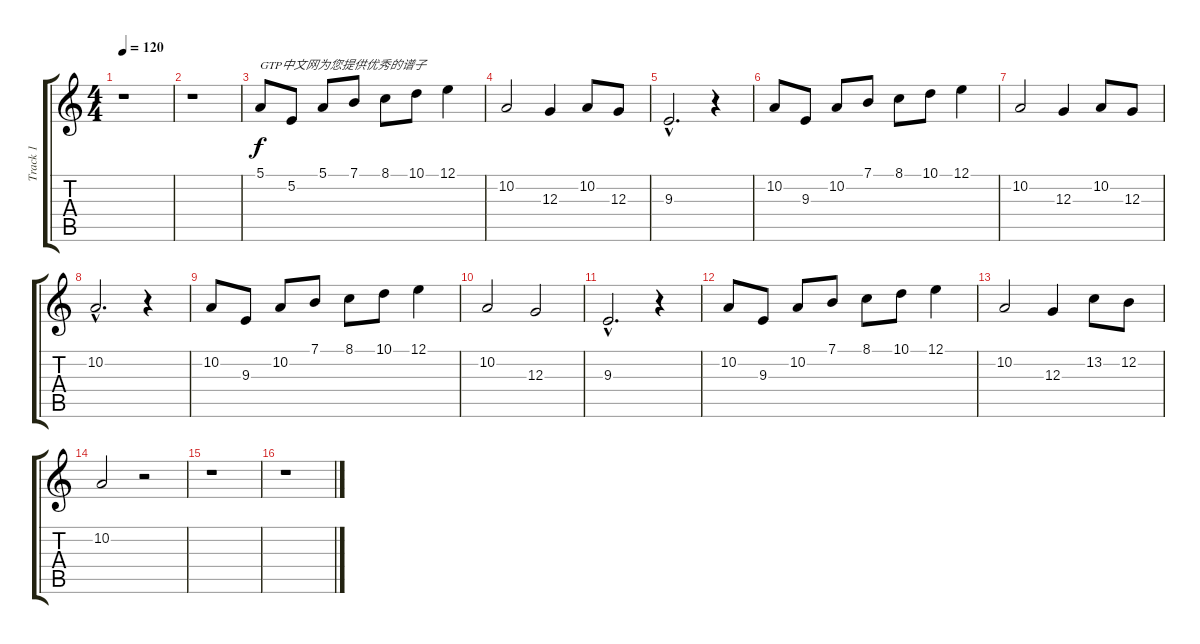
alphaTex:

\track ("Track 1" "Track 1") {instrument stringensemble2}
\staff {score tabs}
\tuning (E4 B3 G3 D3 A2 E2) {hide}
\ts (4 4)
\tempo 120
\clef g2
\ks c
r.1{dy f instrument stringensemble2} |
r.1 |
5.1.8{txt "GTP中文网为您提供优秀的谱子"} 5.2.8 5.1.8 7.1.8 8.1.8 10.1.8 12.1.4 |
10.2.2 12.3.4 10.2.8 12.3.8 |
9.3{hac}.2{d} r.4 |
10.2.8{volume 8} 9.3.8{volume 16} 10.2.8 7.1.8 8.1.8 10.1.8 12.1.4 |
10.2.2 12.3.4 10.2.8 12.3.8 |
10.2{hac}.2{d} r.4 |
10.2.8{volume 16} 9.3.8 10.2.8 7.1.8 8.1.8 10.1.8 12.1.4 |
10.2.2 12.3.2 |
9.3{hac}.2{d} r.4 |
10.2.8{volume 16} 9.3.8 10.2.8 7.1.8 8.1.8 10.1.8 12.1.4 |
10.2.2 12.3.4 13.2.8 12.2.8 |
10.2.2 r.2 |
r.1 |
r.1
